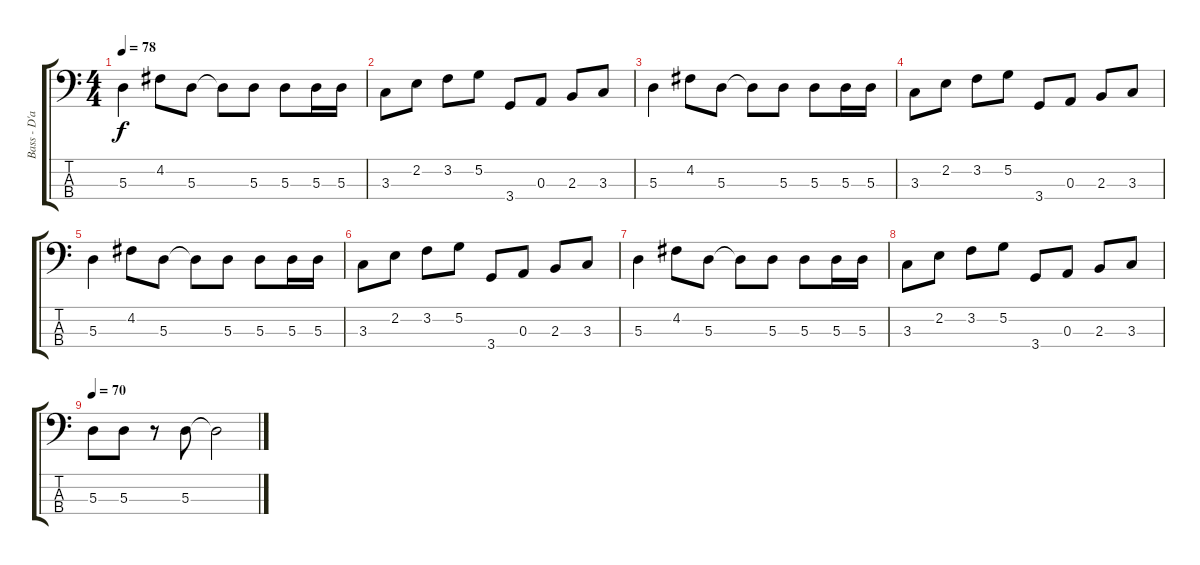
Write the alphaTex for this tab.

\track ("Bass - D'arcy" "Bass - D'a") {instrument electricbasspick}
\staff {score tabs}
\tuning (G2 D2 A1 E1) {hide}
\ts (4 4)
\tempo 78
\clef f4
\ks c
5.3.4{dy f} 4.2.8 5.3.8 5.3{t}.8 5.3.8 5.3.8 5.3.16 5.3.16 |
3.3.8 2.2.8 3.2.8 5.2.8 3.4.8 0.3.8 2.3.8 3.3.8 |
5.3.4 4.2.8 5.3.8 5.3{t}.8 5.3.8 5.3.8 5.3.16 5.3.16 |
3.3.8 2.2.8 3.2.8 5.2.8 3.4.8 0.3.8 2.3.8 3.3.8 |
5.3.4 4.2.8 5.3.8 5.3{t}.8 5.3.8 5.3.8 5.3.16 5.3.16 |
3.3.8 2.2.8 3.2.8 5.2.8 3.4.8 0.3.8 2.3.8 3.3.8 |
5.3.4 4.2.8 5.3.8 5.3{t}.8 5.3.8 5.3.8 5.3.16 5.3.16 |
3.3.8 2.2.8 3.2.8 5.2.8 3.4.8 0.3.8 2.3.8 3.3.8 |
\tempo 70
5.3.8 5.3.8 r.8 5.3.8 5.3{t}.2
